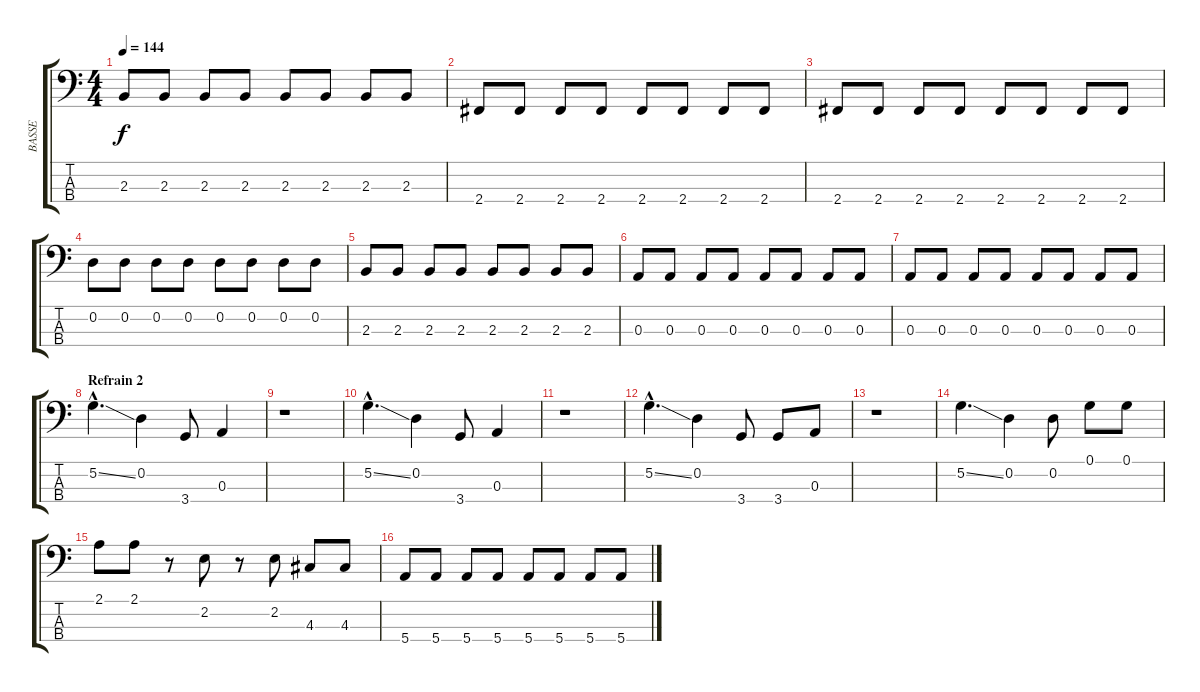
\track ("BASSE" "BASSE") {instrument slapbass2}
\staff {score tabs}
\tuning (G2 D2 A1 E1) {hide}
\ts (4 4)
\tempo 144
\clef f4
\ks c
2.3.8{dy f} 2.3.8 2.3.8 2.3.8 2.3.8 2.3.8 2.3.8 2.3.8 |
2.4.8 2.4.8 2.4.8 2.4.8 2.4.8 2.4.8 2.4.8 2.4.8 |
2.4.8 2.4.8 2.4.8 2.4.8 2.4.8 2.4.8 2.4.8 2.4.8 |
0.2.8 0.2.8 0.2.8 0.2.8 0.2.8 0.2.8 0.2.8 0.2.8 |
2.3.8 2.3.8 2.3.8 2.3.8 2.3.8 2.3.8 2.3.8 2.3.8 |
0.3.8 0.3.8 0.3.8 0.3.8 0.3.8 0.3.8 0.3.8 0.3.8 |
0.3.8 0.3.8 0.3.8 0.3.8 0.3.8 0.3.8 0.3.8 0.3.8 |
\section ("" "Refrain 2")
5.2{ss hac}.4{d} 0.2.4 3.4.8 0.3.4 |
r.1 |
5.2{ss hac}.4{d} 0.2.4 3.4.8 0.3.4 |
r.1 |
5.2{ss hac}.4{d} 0.2.4 3.4.8 3.4.8 0.3.8 |
r.1 |
5.2{ss}.4{d} 0.2.4 0.2.8 0.1.8 0.1.8 |
2.1.8 2.1.8 r.8 2.2.8 r.8 2.2.8 4.3.8 4.3.8 |
5.4.8 5.4.8 5.4.8 5.4.8 5.4.8 5.4.8 5.4.8 5.4.8
